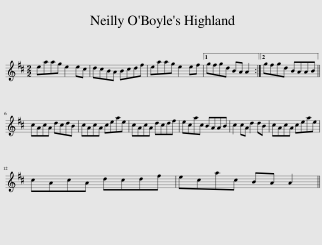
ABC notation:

X:1
L:1/8
M:2/2
I:linebreak $
K:D
V:1 treble
V:1
 eaag e2 ec | dcBA Bcdf | eaag e2 ef |1 gfgd BA A2 :|2 gfgd BAAB ||$ %5
 cAcA dcdB | cAcA ceae | cAcA dcdf | ecac BAAB | c2 cA d2 dB | %10
 cAcA ceae |$ cAcA dcdf | ecac BA A2 || %13
